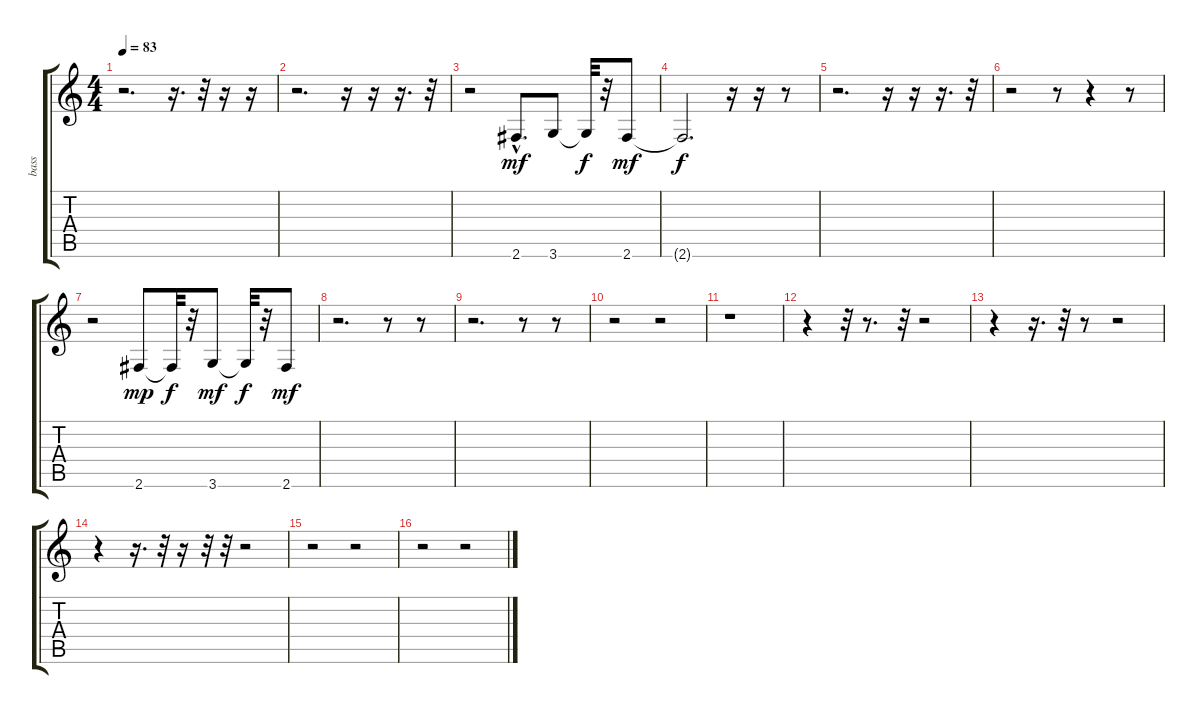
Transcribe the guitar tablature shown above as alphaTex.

\track ("bass" "bass") {instrument electricbasspick}
\staff {score tabs}
\tuning (E4 B3 G3 D3 A2 E2) {hide}
\ts (4 4)
\tempo 83
\clef g2
\ks c
r.2{d dy mf} r.16{d} r.32 r.16 r.16 |
r.2{d} r.16 r.16 r.16{d} r.32 |
r.2 2.6{hac}.8{d} 3.6.8 3.6{t}.32{dy f} r.32 2.6.8{dy mf} |
2.6{t}.2{d dy f} r.16 r.16 r.8 |
r.2{d} r.16 r.16 r.16{d} r.32 |
r.2 r.8 r.4 r.8 |
r.2 2.6.8{dy mp} 2.6{t}.32{dy f} r.32 3.6.8{dy mf} 3.6{t}.32{dy f} r.32 2.6.8{dy mf} |
r.2{d} r.8 r.8 |
r.2{d} r.8 r.8 |
r.2 r.2 |
r.1 |
r.4 r.32 r.8{d} r.32 r.2 |
r.4 r.16{d} r.32 r.8 r.2 |
r.4 r.16{d} r.32 r.16 r.32 r.32 r.2 |
r.2 r.2 |
r.2 r.2
